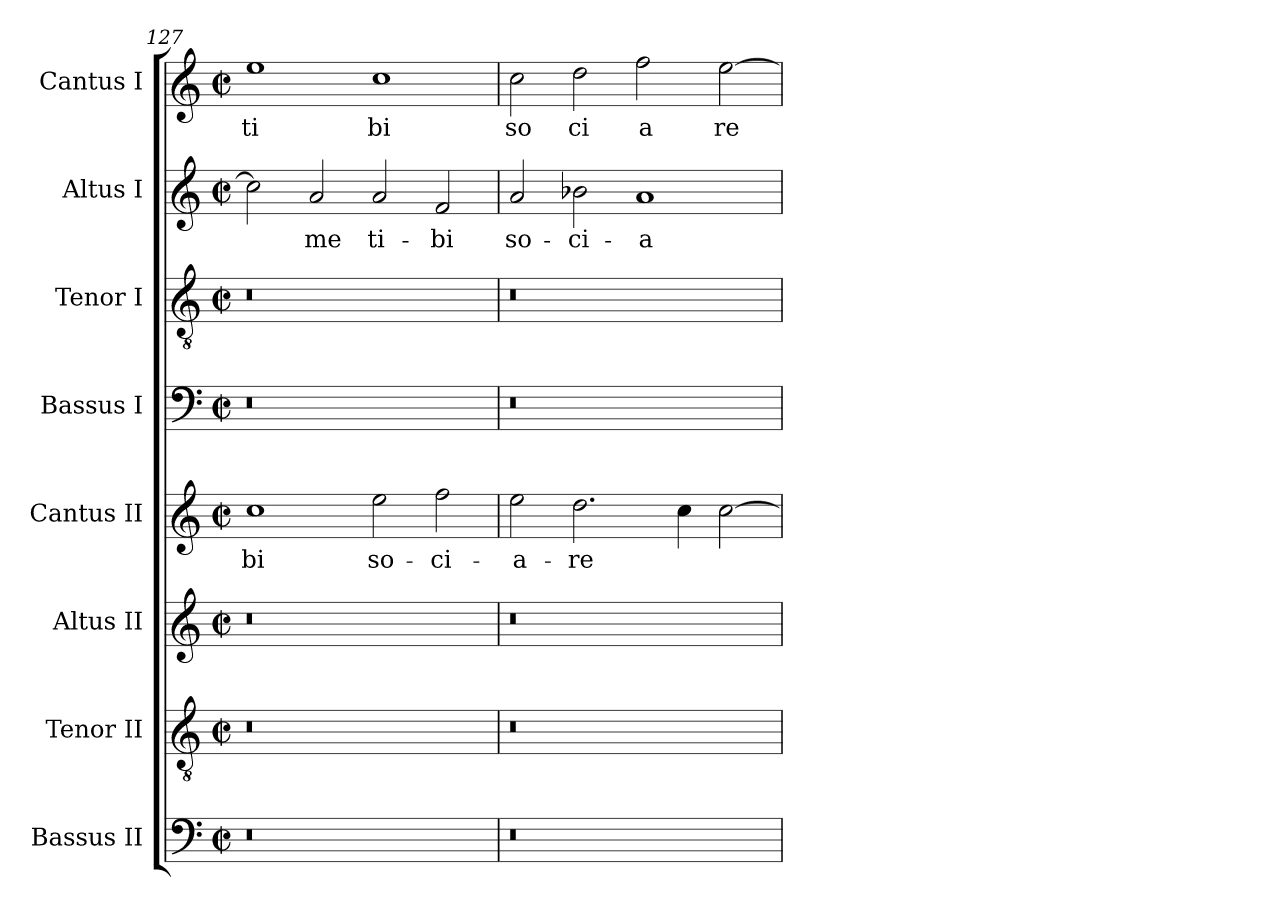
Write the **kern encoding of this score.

**kern	**kern	**kern	**kern	**text	**kern	**kern	**kern	**text	**kern	**text
*part8	*part7	*part6	*part5	*part5	*part4	*part3	*part2	*part2	*part1	*part1
*staff8	*staff7	*staff6	*staff5	*staff5	*staff4	*staff3	*staff2	*staff2	*staff1	*staff1
*I"Bassus II	*I"Tenor II	*I"Altus II	*I"Cantus II	*	*I"Bassus I	*I"Tenor I	*I"Altus I	*	*I"Cantus I	*
*clefF4	*clefGv2	*clefG2	*clefG2	*	*clefF4	*clefGv2	*clefG2	*	*clefG2	*
*k[]	*	*	*	*	*	*	*	*	*	*
*C:	*	*	*	*	*	*	*	*	*	*
*M2/2	*M2/2	*M2/2	*M2/2	*	*M2/2	*M2/2	*M2/2	*	*M2/2	*
*met(c|)	*met(c|)	*met(c|)	*met(c|)	*	*met(c|)	*met(c|)	*met(c|)	*	*met(c|)	*
=127	=127	=127	=127	=127	=127	=127	=127	=127	=127	=127
!	!	!	!	!LO:LY:b:cj	!	!	!	!	!	!LO:LY:b:cj
0r	0r	0r	1cc	-bi	0r	0r	2cc\]	.	1ee	ti
!	!	!	!	!	!	!	!	!LO:LY:b:cj	!	!
.	.	.	.	.	.	.	2a/	me	.	.
!	!	!	!	!LO:LY:b:cj	!	!	!	!LO:LY:b:cj	!	!LO:LY:b:cj
.	.	.	2ee\	so-	.	.	2a/	ti-	1cc	bi
!	!	!	!	!LO:LY:b:cj	!	!	!	!LO:LY:b:cj	!	!
.	.	.	2ff\	-ci-	.	.	2f/	-bi	.	.
=128	=128	=128	=128	=128	=128	=128	=128	=128	=128	=128
!	!	!	!	!LO:LY:b:cj	!	!	!	!LO:LY:b:cj	!	!LO:LY:b:cj
0r	0r	0r	2ee\	-a-	0r	0r	2a/	so-	2cc\	so
!	!	!	!	!LO:LY:b:cj	!	!	!	!LO:LY:b:cj	!	!LO:LY:b:cj
.	.	.	2.dd\	-re	.	.	2b-\	-ci-	2dd\	ci
!	!	!	!	!	!	!	!	!LO:LY:b:cj	!	!LO:LY:b:cj
.	.	.	.	.	.	.	1a	-a-	2ff\	a
.	.	.	4cc\	.	.	.	.	.	.	.
!	!	!	!	!	!	!	!	!	!	!LO:LY:b:cj
.	.	.	[>2cc\	.	.	.	.	.	[>2ee\	re
=	=	=	=	=	=	=	=	=	=	=
*-	*-	*-	*-	*-	*-	*-	*-	*-	*-	*-
